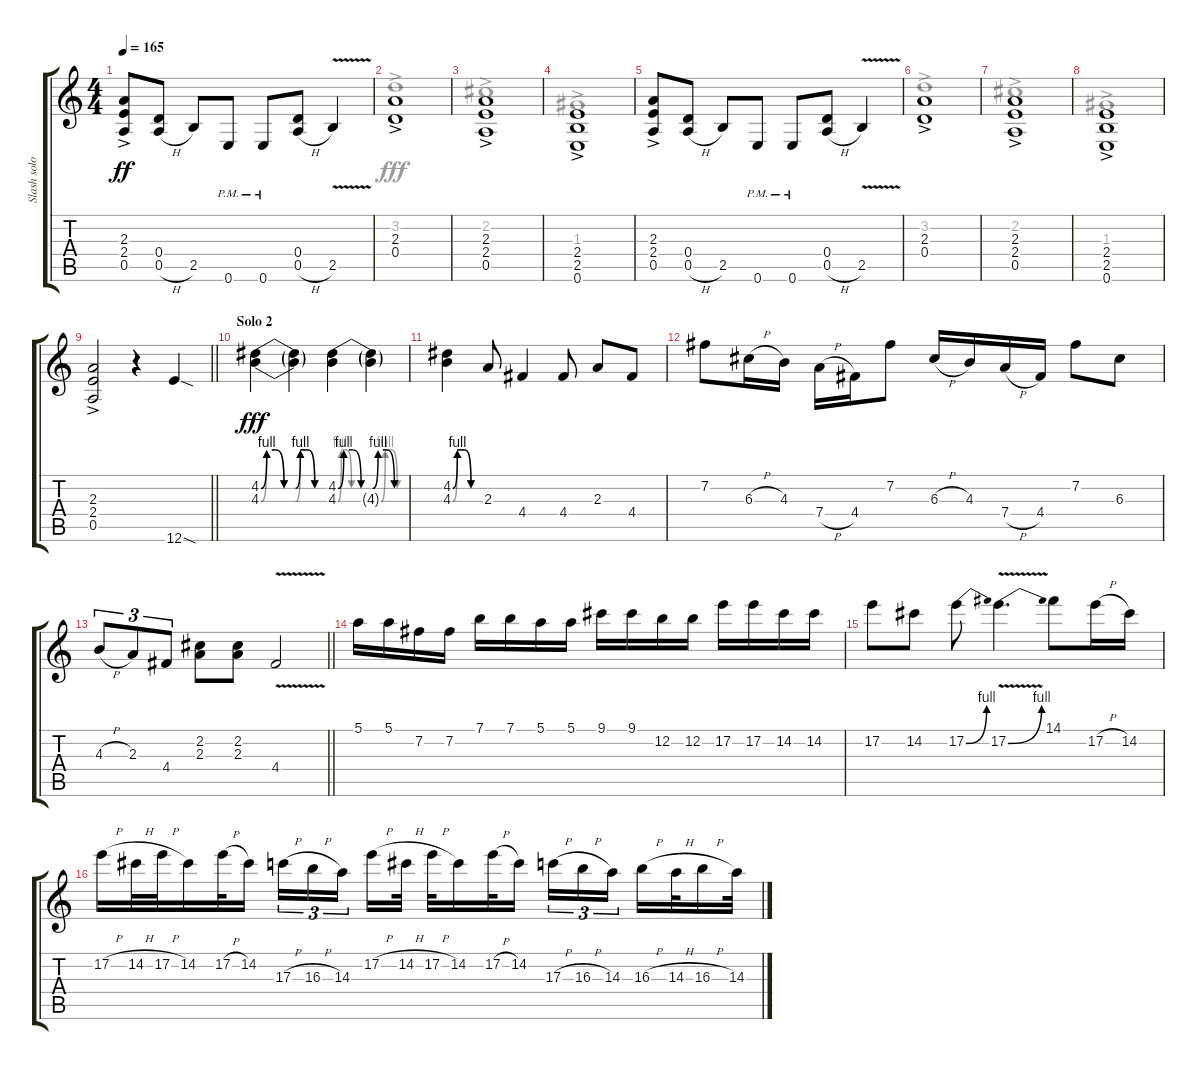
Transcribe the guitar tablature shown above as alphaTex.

\track ("Slash solos" "Slash solo") {instrument overdrivenguitar}
\staff {score tabs}
\tuning (E4 B3 G3 D3 A2 E2) {hide}
\voice
\ts (4 4)
\tempo 165
\clef g2
\ks c
(2.3{ac} 2.4{ac} 0.5{ac}).8{dy ff} (0.4 0.5{h}).8 2.5.8 0.6{pm}.8 0.6{pm}.8 (0.4 0.5{h}).8 2.5{v}.4 |
(2.3{ac} 0.4{ac}).1 |
(2.3{ac} 2.4{ac} 0.5{ac}).1 |
(2.4{ac} 2.5{ac} 0.6{ac}).1 |
(2.3{ac} 2.4{ac} 0.5{ac}).8 (0.4 0.5{h}).8 2.5.8 0.6{pm}.8 0.6{pm}.8 (0.4 0.5{h}).8 2.5{v}.4 |
(2.3{ac} 0.4{ac}).1 |
(2.3{ac} 2.4{ac} 0.5{ac}).1 |
(2.4{ac} 2.5{ac} 0.6{ac}).1 |
\barLineRight lightlight
(2.3{ac} 2.4{ac} 0.5{ac}).2 r.4 12.6{sod}.4 |
\section ("" "Solo 2")
(4.2{be (custom 0 0 10 4 25 4 40 0 60 0)} 4.3{be (custom 0 0 10 4 25 4 40 0 60 0)}).4{dy fff} (4.2{be (custom 0 0 10 4 25 4 40 0 60 0) t} 4.3{be (custom 0 0 10 4 25 4 40 0 60 0) t}).4 (4.2{be (custom 0 0 10 4 25 4 40 0 60 0)} 4.3{be (custom 0 0 10 4 25 4 40 0 60 0)}).4 (4.2{be (custom 0 0 10 4 25 4 40 0 60 0) t} 4.3{be (custom 0 0 10 4 25 4 40 0 60 0) g}).4 |
(4.2{be (custom 0 0 10 4 25 4 40 0 60 0)} 4.3{be (custom 0 0 10 4 25 4 40 0 60 0)}).4 2.3.8 4.4.4 4.4.8 2.3.8 4.4.8 |
7.2.8 6.3{h}.16 4.3.16 7.4{h}.16 4.4.16 7.2.8 6.3{h}.16 4.3.16 7.4{h}.16 4.4.16 7.2.8 6.3.8 |
\barLineRight lightlight
4.3{h}.8{tu (3 2)} 2.3.8{tu (3 2)} 4.4.8{tu (3 2)} (2.2 2.3).8 (2.2 2.3).8 4.4{v}.2 |
5.1.16 5.1.16 7.2.16 7.2.16 7.1.16 7.1.16 5.1.16 5.1.16 9.1.16 9.1.16 12.2.16 12.2.16 17.2.16 17.2.16 14.2.16 14.2.16 |
17.2.8 14.2.8 17.2{be (bend 0 0 60 4)}.8 17.2{be (bend 0 0 60 4) v}.4{d} 14.1.8 17.2{h}.16 14.2.16 |
17.2{h}.16 14.2{h}.32 17.2{h}.32 14.2.16 17.2{h}.32 14.2.16 17.3{h}.16{tu (3 2)} 16.3{h}.16{tu (3 2)} 14.3.16{tu (3 2) beam splitsecondary} 17.2{h}.16 14.2{h}.32 17.2{h}.32 14.2.16 17.2{h}.32 14.2.16{beam splitsecondary} 17.3{h}.16{tu (3 2)} 16.3{h}.16{tu (3 2)} 14.3.16{tu (3 2) beam splitsecondary} 16.3{h}.16 14.3{h}.32 16.3{h}.16 14.3.32
\voice
\clef g2
\ottava regular
\simile none
\ks c
|
3.2{ac}.1 |
2.2{ac}.1 |
1.3{ac}.1 |
|
3.2{ac}.1 |
2.2{ac}.1 |
1.3{ac}.1 |
\barLineRight lightlight
|
|
|
|
\barLineRight lightlight
|
|
|
